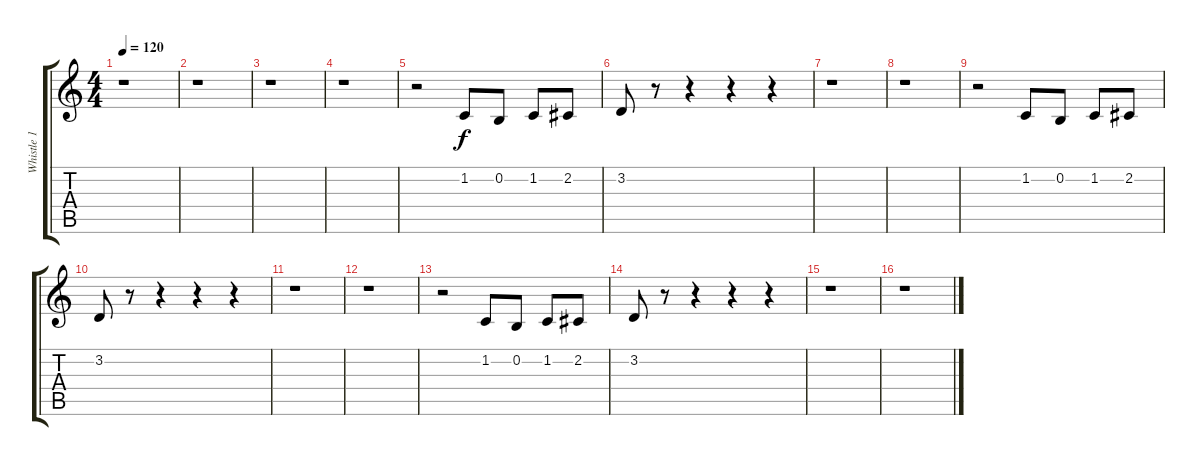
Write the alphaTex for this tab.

\track ("Whistle 1" "Whistle 1") {instrument fx8scifi}
\staff {score tabs}
\tuning (E4 B3 G3 D3 A2 E2) {hide}
\ts (4 4)
\tempo 120
\clef g2
\ks c
r.1{dy f} |
r.1 |
r.1 |
r.1 |
r.2 1.2.8 0.2.8 1.2.8 2.2.8 |
3.2.8 r.8 r.4 r.4 r.4 |
r.1 |
r.1 |
r.2 1.2.8 0.2.8 1.2.8 2.2.8 |
3.2.8 r.8 r.4 r.4 r.4 |
r.1 |
r.1 |
r.2 1.2.8 0.2.8 1.2.8 2.2.8 |
3.2.8 r.8 r.4 r.4 r.4 |
r.1 |
r.1
